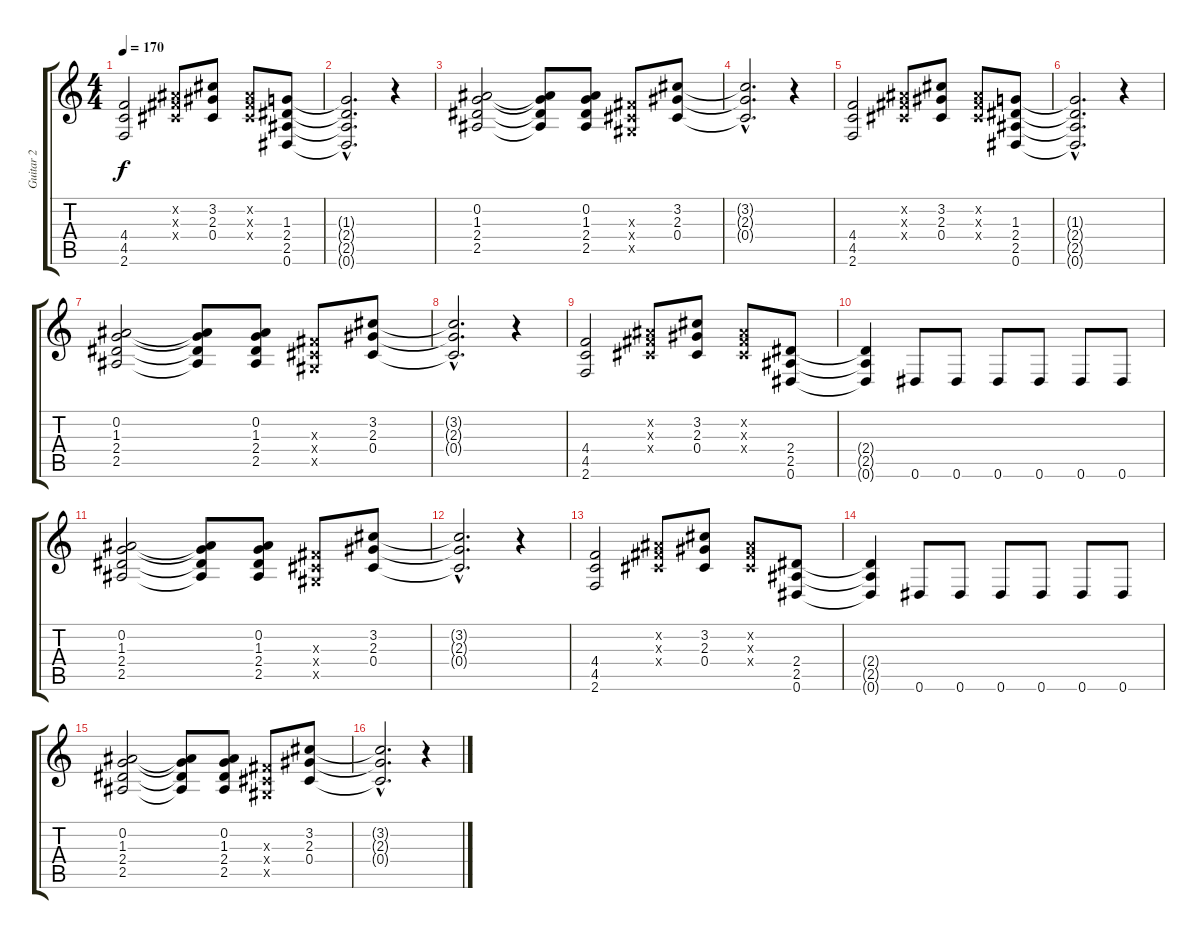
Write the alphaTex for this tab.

\track ("Guitar 2" "Guitar 2") {instrument distortionguitar}
\staff {score tabs}
\tuning (Eb4 Bb3 Gb3 Db3 Ab2 Eb2) {hide}
\ts (4 4)
\tempo 170
\clef g2
\ks c
(4.4 4.5 2.6).2{dy f instrument distortionguitar} (0.2{x} 0.3{x} 0.4{x}).8 (3.2 2.3 0.4).8 (0.2{x} 0.3{x} 0.4{x}).8 (1.3 2.4 2.5 0.6).8 |
(1.3{hac t} 2.4{hac t} 2.5{hac t} 0.6{hac t}).2{d} r.4 |
(0.2 1.3 2.4 2.5).2 (0.2{t} 1.3{t} 2.4{t} 2.5{t}).8 (0.2 1.3 2.4 2.5).8 (0.3{x} 0.4{x} 0.5{x}).8 (3.2 2.3 0.4).8 |
(3.2{hac t} 2.3{hac t} 0.4{hac t}).2{d} r.4 |
(4.4 4.5 2.6).2 (0.2{x} 0.3{x} 0.4{x}).8 (3.2 2.3 0.4).8 (0.2{x} 0.3{x} 0.4{x}).8 (1.3 2.4 2.5 0.6).8 |
(1.3{hac t} 2.4{hac t} 2.5{hac t} 0.6{hac t}).2{d} r.4 |
(0.2 1.3 2.4 2.5).2 (0.2{t} 1.3{t} 2.4{t} 2.5{t}).8 (0.2 1.3 2.4 2.5).8 (0.3{x} 0.4{x} 0.5{x}).8 (3.2 2.3 0.4).8 |
(3.2{hac t} 2.3{hac t} 0.4{hac t}).2{d} r.4 |
(4.4 4.5 2.6).2 (0.2{x} 0.3{x} 0.4{x}).8 (3.2 2.3 0.4).8 (0.2{x} 0.3{x} 0.4{x}).8 (2.4 2.5 0.6).8 |
(2.4{t} 2.5{t} 0.6{t}).4 0.6.8 0.6.8 0.6.8 0.6.8 0.6.8 0.6.8 |
(0.2 1.3 2.4 2.5).2 (0.2{t} 1.3{t} 2.4{t} 2.5{t}).8 (0.2 1.3 2.4 2.5).8 (0.3{x} 0.4{x} 0.5{x}).8 (3.2 2.3 0.4).8 |
(3.2{hac t} 2.3{hac t} 0.4{hac t}).2{d} r.4 |
(4.4 4.5 2.6).2 (0.2{x} 0.3{x} 0.4{x}).8 (3.2 2.3 0.4).8 (0.2{x} 0.3{x} 0.4{x}).8 (2.4 2.5 0.6).8 |
(2.4{t} 2.5{t} 0.6{t}).4 0.6.8 0.6.8 0.6.8 0.6.8 0.6.8 0.6.8 |
(0.2 1.3 2.4 2.5).2 (0.2{t} 1.3{t} 2.4{t} 2.5{t}).8 (0.2 1.3 2.4 2.5).8 (0.3{x} 0.4{x} 0.5{x}).8 (3.2 2.3 0.4).8 |
(3.2{hac t} 2.3{hac t} 0.4{hac t}).2{d} r.4
